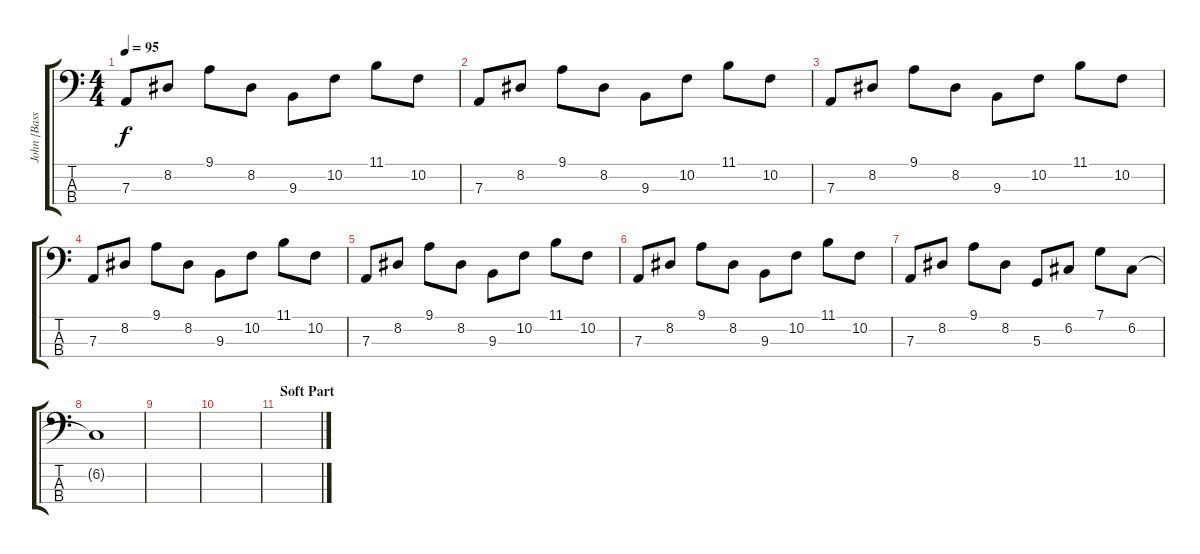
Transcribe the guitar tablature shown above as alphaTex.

\track ("John {Bass}" "John {Bass") {instrument electricbassfinger}
\staff {score tabs}
\tuning (C2 G1 D1 G0) {hide}
\ts (4 4)
\tempo 95
\clef f4
\ks c
7.3.8{dy f} 8.2.8 9.1.8 8.2.8 9.3.8 10.2.8 11.1.8 10.2.8 |
7.3.8 8.2.8 9.1.8 8.2.8 9.3.8 10.2.8 11.1.8 10.2.8 |
7.3.8 8.2.8 9.1.8 8.2.8 9.3.8 10.2.8 11.1.8 10.2.8 |
7.3.8 8.2.8 9.1.8 8.2.8 9.3.8 10.2.8 11.1.8 10.2.8 |
7.3.8 8.2.8 9.1.8 8.2.8 9.3.8 10.2.8 11.1.8 10.2.8 |
7.3.8 8.2.8 9.1.8 8.2.8 9.3.8 10.2.8 11.1.8 10.2.8 |
7.3.8 8.2.8 9.1.8 8.2.8 5.3.8 6.2.8 7.1.8 6.2.8 |
6.2{t}.1 |
|
|
\section ("" "Soft Part")
